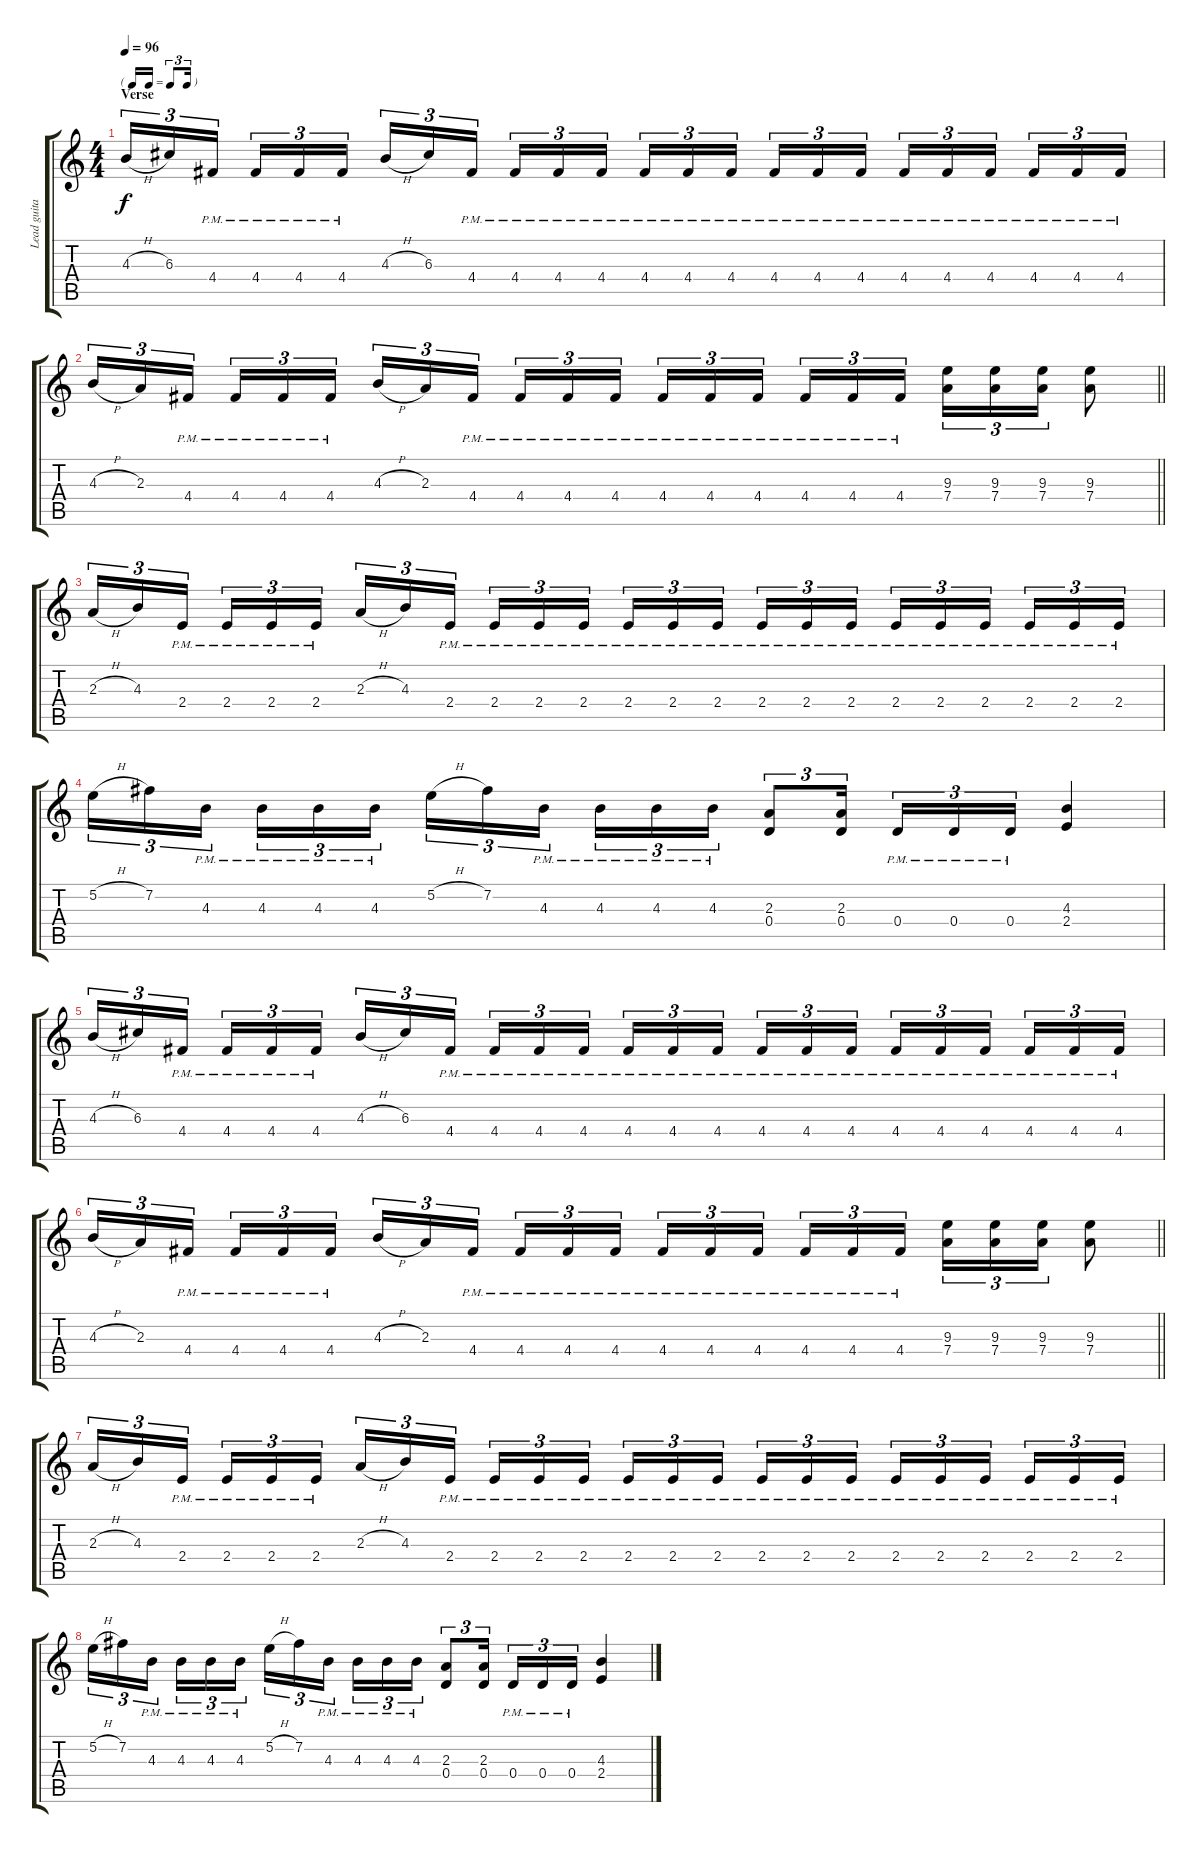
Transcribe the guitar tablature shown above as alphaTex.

\track ("Lead guitar" "Lead guita") {instrument distortionguitar}
\staff {score tabs}
\tuning (E4 B3 G3 D3 A2 E2) {hide}
\ts (4 4)
\tf triplet16th
\section ("" "Verse")
\tempo 96
\clef g2
\ks c
4.3{h}.16{tu (3 2) dy f} 6.3.16{tu (3 2)} 4.4{pm}.16{tu (3 2) beam splitsecondary} 4.4{pm}.16{tu (3 2)} 4.4{pm}.16{tu (3 2)} 4.4{pm}.16{tu (3 2)} 4.3{h}.16{tu (3 2)} 6.3.16{tu (3 2)} 4.4{pm}.16{tu (3 2) beam splitsecondary} 4.4{pm}.16{tu (3 2)} 4.4{pm}.16{tu (3 2)} 4.4{pm}.16{tu (3 2)} 4.4{pm}.16{tu (3 2)} 4.4{pm}.16{tu (3 2)} 4.4{pm}.16{tu (3 2) beam splitsecondary} 4.4{pm}.16{tu (3 2)} 4.4{pm}.16{tu (3 2)} 4.4{pm}.16{tu (3 2)} 4.4{pm}.16{tu (3 2)} 4.4{pm}.16{tu (3 2)} 4.4{pm}.16{tu (3 2) beam splitsecondary} 4.4{pm}.16{tu (3 2)} 4.4{pm}.16{tu (3 2)} 4.4{pm}.16{tu (3 2)} |
\barLineRight lightlight
4.3{h}.16{tu (3 2)} 2.3.16{tu (3 2)} 4.4{pm}.16{tu (3 2) beam splitsecondary} 4.4{pm}.16{tu (3 2)} 4.4{pm}.16{tu (3 2)} 4.4{pm}.16{tu (3 2)} 4.3{h}.16{tu (3 2)} 2.3.16{tu (3 2)} 4.4{pm}.16{tu (3 2) beam splitsecondary} 4.4{pm}.16{tu (3 2)} 4.4{pm}.16{tu (3 2)} 4.4{pm}.16{tu (3 2)} 4.4{pm}.16{tu (3 2)} 4.4{pm}.16{tu (3 2)} 4.4{pm}.16{tu (3 2) beam splitsecondary} 4.4{pm}.16{tu (3 2)} 4.4{pm}.16{tu (3 2)} 4.4{pm}.16{tu (3 2)} (9.3 7.4).16{tu (3 2)} (9.3 7.4).16{tu (3 2)} (9.3 7.4).16{tu (3 2)} (9.3 7.4).8 |
2.3{h}.16{tu (3 2)} 4.3.16{tu (3 2)} 2.4{pm}.16{tu (3 2) beam splitsecondary} 2.4{pm}.16{tu (3 2)} 2.4{pm}.16{tu (3 2)} 2.4{pm}.16{tu (3 2)} 2.3{h}.16{tu (3 2)} 4.3.16{tu (3 2)} 2.4{pm}.16{tu (3 2) beam splitsecondary} 2.4{pm}.16{tu (3 2)} 2.4{pm}.16{tu (3 2)} 2.4{pm}.16{tu (3 2)} 2.4{pm}.16{tu (3 2)} 2.4{pm}.16{tu (3 2)} 2.4{pm}.16{tu (3 2) beam splitsecondary} 2.4{pm}.16{tu (3 2)} 2.4{pm}.16{tu (3 2)} 2.4{pm}.16{tu (3 2)} 2.4{pm}.16{tu (3 2)} 2.4{pm}.16{tu (3 2)} 2.4{pm}.16{tu (3 2) beam splitsecondary} 2.4{pm}.16{tu (3 2)} 2.4{pm}.16{tu (3 2)} 2.4{pm}.16{tu (3 2)} |
5.2{h}.16{tu (3 2)} 7.2.16{tu (3 2)} 4.3{pm}.16{tu (3 2) beam splitsecondary} 4.3{pm}.16{tu (3 2)} 4.3{pm}.16{tu (3 2)} 4.3{pm}.16{tu (3 2)} 5.2{h}.16{tu (3 2)} 7.2.16{tu (3 2)} 4.3{pm}.16{tu (3 2) beam splitsecondary} 4.3{pm}.16{tu (3 2)} 4.3{pm}.16{tu (3 2)} 4.3{pm}.16{tu (3 2)} (2.3 0.4).8{tu (3 2)} (2.3 0.4).16{tu (3 2) beam splitsecondary} 0.4{pm}.16{tu (3 2)} 0.4{pm}.16{tu (3 2)} 0.4{pm}.16{tu (3 2)} (4.3 2.4).4 |
4.3{h}.16{tu (3 2)} 6.3.16{tu (3 2)} 4.4{pm}.16{tu (3 2) beam splitsecondary} 4.4{pm}.16{tu (3 2)} 4.4{pm}.16{tu (3 2)} 4.4{pm}.16{tu (3 2)} 4.3{h}.16{tu (3 2)} 6.3.16{tu (3 2)} 4.4{pm}.16{tu (3 2) beam splitsecondary} 4.4{pm}.16{tu (3 2)} 4.4{pm}.16{tu (3 2)} 4.4{pm}.16{tu (3 2)} 4.4{pm}.16{tu (3 2)} 4.4{pm}.16{tu (3 2)} 4.4{pm}.16{tu (3 2) beam splitsecondary} 4.4{pm}.16{tu (3 2)} 4.4{pm}.16{tu (3 2)} 4.4{pm}.16{tu (3 2)} 4.4{pm}.16{tu (3 2)} 4.4{pm}.16{tu (3 2)} 4.4{pm}.16{tu (3 2) beam splitsecondary} 4.4{pm}.16{tu (3 2)} 4.4{pm}.16{tu (3 2)} 4.4{pm}.16{tu (3 2)} |
\barLineRight lightlight
4.3{h}.16{tu (3 2)} 2.3.16{tu (3 2)} 4.4{pm}.16{tu (3 2) beam splitsecondary} 4.4{pm}.16{tu (3 2)} 4.4{pm}.16{tu (3 2)} 4.4{pm}.16{tu (3 2)} 4.3{h}.16{tu (3 2)} 2.3.16{tu (3 2)} 4.4{pm}.16{tu (3 2) beam splitsecondary} 4.4{pm}.16{tu (3 2)} 4.4{pm}.16{tu (3 2)} 4.4{pm}.16{tu (3 2)} 4.4{pm}.16{tu (3 2)} 4.4{pm}.16{tu (3 2)} 4.4{pm}.16{tu (3 2) beam splitsecondary} 4.4{pm}.16{tu (3 2)} 4.4{pm}.16{tu (3 2)} 4.4{pm}.16{tu (3 2)} (9.3 7.4).16{tu (3 2)} (9.3 7.4).16{tu (3 2)} (9.3 7.4).16{tu (3 2)} (9.3 7.4).8 |
2.3{h}.16{tu (3 2)} 4.3.16{tu (3 2)} 2.4{pm}.16{tu (3 2) beam splitsecondary} 2.4{pm}.16{tu (3 2)} 2.4{pm}.16{tu (3 2)} 2.4{pm}.16{tu (3 2)} 2.3{h}.16{tu (3 2)} 4.3.16{tu (3 2)} 2.4{pm}.16{tu (3 2) beam splitsecondary} 2.4{pm}.16{tu (3 2)} 2.4{pm}.16{tu (3 2)} 2.4{pm}.16{tu (3 2)} 2.4{pm}.16{tu (3 2)} 2.4{pm}.16{tu (3 2)} 2.4{pm}.16{tu (3 2) beam splitsecondary} 2.4{pm}.16{tu (3 2)} 2.4{pm}.16{tu (3 2)} 2.4{pm}.16{tu (3 2)} 2.4{pm}.16{tu (3 2)} 2.4{pm}.16{tu (3 2)} 2.4{pm}.16{tu (3 2) beam splitsecondary} 2.4{pm}.16{tu (3 2)} 2.4{pm}.16{tu (3 2)} 2.4{pm}.16{tu (3 2)} |
5.2{h}.16{tu (3 2)} 7.2.16{tu (3 2)} 4.3{pm}.16{tu (3 2) beam splitsecondary} 4.3{pm}.16{tu (3 2)} 4.3{pm}.16{tu (3 2)} 4.3{pm}.16{tu (3 2)} 5.2{h}.16{tu (3 2)} 7.2.16{tu (3 2)} 4.3{pm}.16{tu (3 2) beam splitsecondary} 4.3{pm}.16{tu (3 2)} 4.3{pm}.16{tu (3 2)} 4.3{pm}.16{tu (3 2)} (2.3 0.4).8{tu (3 2)} (2.3 0.4).16{tu (3 2) beam splitsecondary} 0.4{pm}.16{tu (3 2)} 0.4{pm}.16{tu (3 2)} 0.4{pm}.16{tu (3 2)} (4.3 2.4).4
